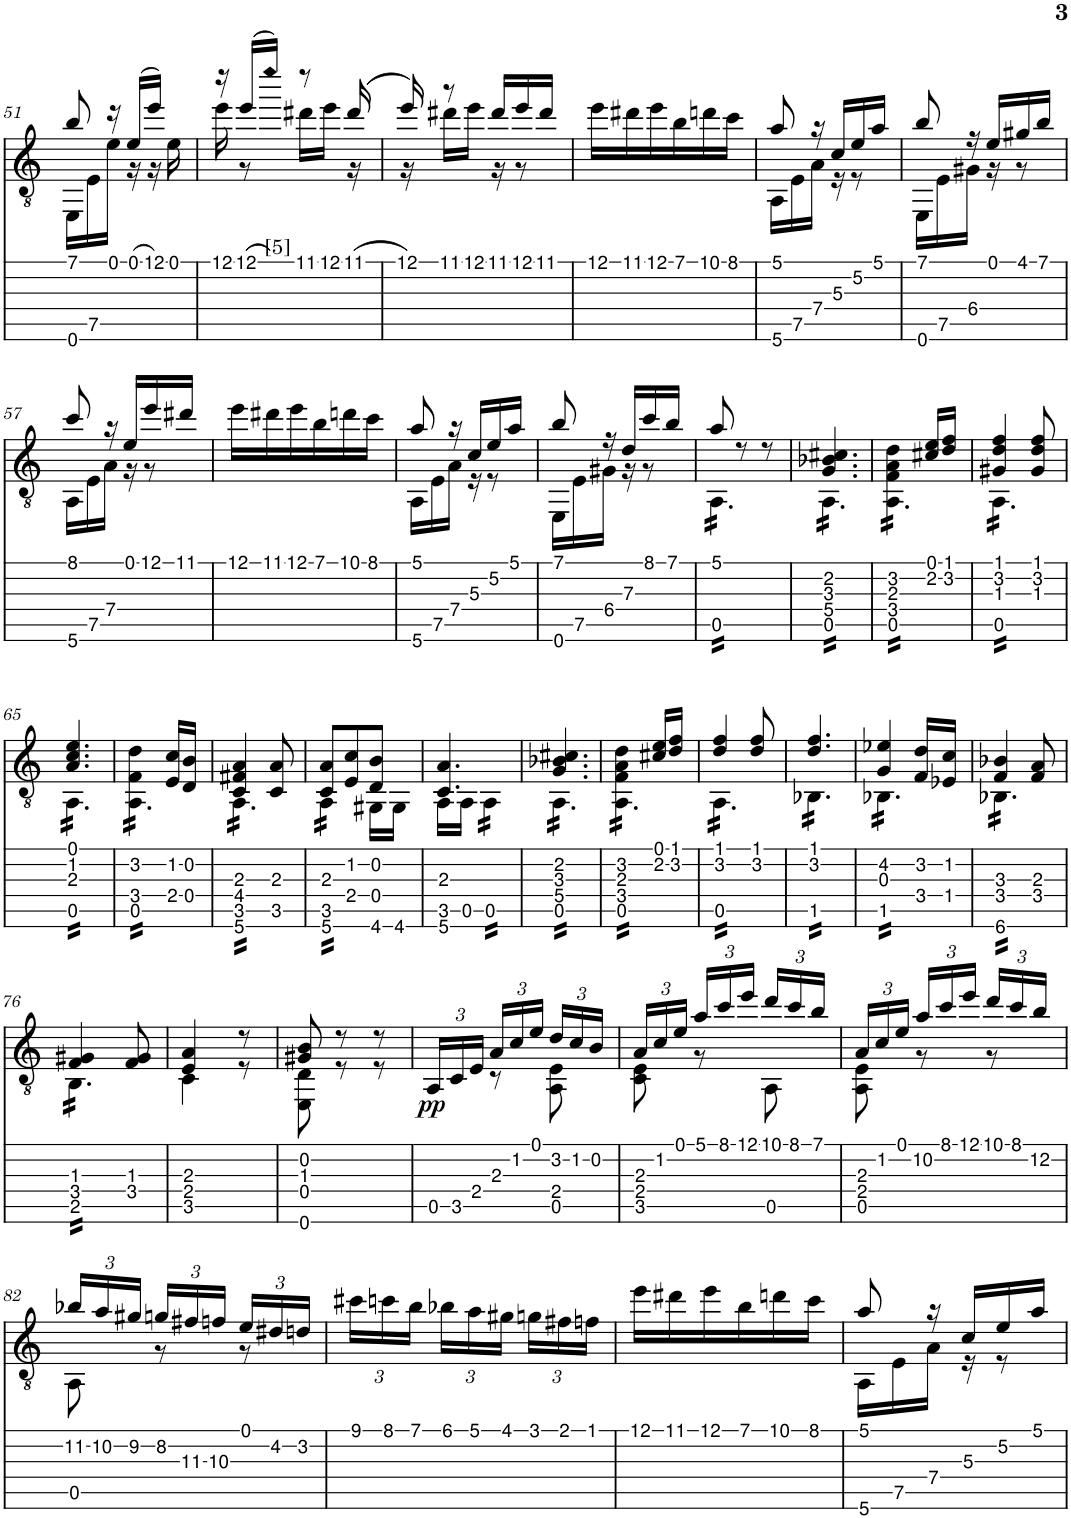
**kern	**kern	**dynam
*part1	*part1	*part1
*staff2	*staff1	*staff1/2
*I"Classical Guitar	*	*
!!LO:PB:g=z
*	*clefGv2	*
*k[f#]	*k[]	*
*e:	*a:	*
*M3/8	*M3/8	*
=51	=51	=51
*^	*^	*
8b	16EELL	8b/	16EE\LL	.
.	16E	.	16E\	.
16r	16eJJ	16r	16e\JJ	.
16eLL	16r	(16e/LL	16r	.
16eeJJ	16r	16ee/JJ)	16r	.
16r	16e	16ryy	16e\	.
=52	=52	=52	=52	=52
16r	16ee	16r	16ee\	.
16eeLL	8r	(16ee/LL	8r	.
!LO:TX:a:t=[5]	!	!	!	!
16eeeJJ	.	16eee/JJ)	.	.
8r	16dd#XLL	8r	16dd#X\LL	.
.	16eeJJ	.	16ee\JJ	.
16dd#X	16r	(16dd#/	16r	.
=53	=53	=53	=53	=53
16ee	16r	16ee/)	16r	.
8r	16dd#LL	8r	16dd#X\LL	.
.	16eeJJ	.	16ee\JJ	.
16dd#XLL	16r	16dd#/LL	16r	.
16ee	8r	16ee/	8r	.
16dd#JJ	.	16dd#/JJ	.	.
=54	=54	=54	=54	=54
16eeLL	4.r	16ee\LL	4.ryy	.
16dd#X	.	16dd#X\	.	.
16ee	.	16ee\	.	.
16b	.	16b\	.	.
16ddn	.	16ddn\	.	.
16ccJJ	.	16cc\JJ	.	.
=55	=55	=55	=55	=55
8a	16AALL	8a/	16AA\LL	.
.	16E	.	16E\	.
16r	16AJJ	16r	16A\JJ	.
16cLL	16r	16c/LL	16r	.
16e	8r	16e/	8r	.
16aJJ	.	16a/JJ	.	.
=56	=56	=56	=56	=56
8b	16EELL	8b/	16EE\LL	.
.	16E	.	16E\	.
16r	16G#JJ	16r	16G#X\JJ	.
16eLL	16r	16e/LL	16r	.
16g#X	8r	16g#X/	8r	.
16bJJ	.	16b/JJ	.	.
!!LO:LB:g=z	!!
=57	=57	=57	=57	=57
8cc	16AALL	8cc/	16AA\LL	.
.	16E	.	16E\	.
16r	16AJJ	16r	16A\JJ	.
16eLL	16r	16e/LL	16r	.
16ee	8r	16ee/	8r	.
16dd#XJJ	.	16dd#X/JJ	.	.
=58	=58	=58	=58	=58
16eeLL	4.r	16ee\LL	4.ryy	.
16dd#X	.	16dd#X\	.	.
16ee	.	16ee\	.	.
16b	.	16b\	.	.
16ddn	.	16ddn\	.	.
16ccJJ	.	16cc\JJ	.	.
=59	=59	=59	=59	=59
8a	16AALL	8a/	16AA\LL	.
.	16E	.	16E\	.
16r	16AJJ	16r	16A\JJ	.
16cLL	16r	16c/LL	16r	.
16e	8r	16e/	8r	.
16aJJ	.	16a/JJ	.	.
=60	=60	=60	=60	=60
8b	16EELL	8b/	16EE\LL	.
.	16E	.	16E\	.
16r	16G#JJ	16r	16G#X\JJ	.
16dLL	16r	16d/LL	16r	.
16cc	8r	16cc/	8r	.
16bJJ	.	16b/JJ	.	.
=61	=61	=61	=61	=61
*tremolo	*	*	*	*
*	*	*tremolo	*	*
8a	16AALL	8a/	16AA\LL	.
.	16AA	.	16AA\	.
8r	16AA	8r	16AA\	.
.	16AA	.	16AA\	.
8r	16AA	8r	16AA\	.
.	16AAJJ	.	16AA\JJ	.
=62	=62	=62	=62	=62
4.G 4.B-X 4.c#X	16AALL	4.G/ 4.B-X/ 4.c#X/	16AA\LL	.
.	16AA	.	16AA\	.
.	16AA	.	16AA\	.
.	16AA	.	16AA\	.
.	16AA	.	16AA\	.
.	16AAJJ	.	16AA\JJ	.
=63	=63	=63	=63	=63
4F 4A 4d	16AALL	4F\ 4A\ 4d\	16AA\LL	.
.	16AA	.	16AA\	.
.	16AA	.	16AA\	.
.	16AA	.	16AA\	.
16c#X\ 16e\LL	16AA	16c#X/ 16e/LL	16AA\	.
16d\ 16f\JJ	16AAJJ	16d/ 16f/JJ	16AA\JJ	.
=64	=64	=64	=64	=64
4G#X 4d 4f	16AALL	4G#X/ 4d/ 4f/	16AA\LL	.
.	16AA	.	16AA\	.
.	16AA	.	16AA\	.
.	16AA	.	16AA\	.
8G# 8d 8f	16AA	8G#/ 8d/ 8f/	16AA\	.
.	16AAJJ	.	16AA\JJ	.
!!LO:LB:g=z	!!
=65	=65	=65	=65	=65
4.A 4.c 4.e	16AALL	4.A/ 4.c/ 4.e/	16AA\LL	.
.	16AA	.	16AA\	.
.	16AA	.	16AA\	.
.	16AA	.	16AA\	.
.	16AA	.	16AA\	.
.	16AAJJ	.	16AA\JJ	.
=66	=66	=66	=66	=66
4F 4d	16AALL	4F\ 4d\	16AA\LL	.
.	16AA	.	16AA\	.
.	16AA	.	16AA\	.
.	16AA	.	16AA\	.
16E\ 16c\LL	16AA	16E/ 16c/LL	16AA\	.
16D\ 16B\JJ	16AAJJ	16D/ 16B/JJ	16AA\JJ	.
=67	=67	=67	=67	=67
4C 4F#X 4A	16AALL	4C/ 4F#X/ 4A/	16AA\LL	.
.	16AA	.	16AA\	.
.	16AA	.	16AA\	.
.	16AA	.	16AA\	.
8C 8A	16AA	8C/ 8A/	16AA\	.
.	16AAJJ	.	16AA\JJ	.
=68	=68	=68	=68	=68
8C\ 8A\L	16AALL	8C/ 8A/L	16AA\LL	.
.	16AA	.	16AA\	.
8E\ 8c\	16AA	8E/ 8c/	16AA\	.
.	16AAJJ	.	16AA\JJ	.
*	*	*Xtremolo	*	*
*Xtremolo	*	*	*	*
8D\ 8B\J	16GG#LL	8D/ 8B/J	16GG#X\LL	.
.	16GG#JJ	.	16GG#\JJ	.
=69	=69	=69	=69	=69
4.C 4.A	16AALL	4.C/ 4.A/	16AA\LL	.
.	16AAJJ	.	16AA\JJ	.
*tremolo	*	*	*	*
*	*	*tremolo	*	*
.	16AALL	.	16AA\LL	.
.	16AA	.	16AA\	.
.	16AA	.	16AA\	.
.	16AAJJ	.	16AA\JJ	.
=70	=70	=70	=70	=70
4.G 4.B-X 4.c#X	16AALL	4.G/ 4.B-X/ 4.c#X/	16AA\LL	.
.	16AA	.	16AA\	.
.	16AA	.	16AA\	.
.	16AA	.	16AA\	.
.	16AA	.	16AA\	.
.	16AAJJ	.	16AA\JJ	.
=71	=71	=71	=71	=71
4F 4A 4d	16AALL	4F\ 4A\ 4d\	16AA\LL	.
.	16AA	.	16AA\	.
.	16AA	.	16AA\	.
.	16AA	.	16AA\	.
16c#X\ 16e\LL	16AA	16c#X/ 16e/LL	16AA\	.
16d\ 16f\JJ	16AAJJ	16d/ 16f/JJ	16AA\JJ	.
=72	=72	=72	=72	=72
4d 4f	16AALL	4d/ 4f/	16AA\LL	.
.	16AA	.	16AA\	.
.	16AA	.	16AA\	.
.	16AA	.	16AA\	.
8d 8f	16AA	8d/ 8f/	16AA\	.
.	16AAJJ	.	16AA\JJ	.
=73	=73	=73	=73	=73
4.d 4.f	16BB-LL	4.d/ 4.f/	16BB-X\LL	.
.	16BB-	.	16BB-X\	.
.	16BB-	.	16BB-X\	.
.	16BB-	.	16BB-X\	.
.	16BB-	.	16BB-X\	.
.	16BB-JJ	.	16BB-X\JJ	.
=74	=74	=74	=74	=74
4G 4e-X	16BB-LL	4G/ 4e-X/	16BB-X\LL	.
.	16BB-	.	16BB-X\	.
.	16BB-	.	16BB-X\	.
.	16BB-	.	16BB-X\	.
16F\ 16d\LL	16BB-	16F/ 16d/LL	16BB-X\	.
16E-X\ 16c\JJ	16BB-JJ	16E-X/ 16c/JJ	16BB-X\JJ	.
=75	=75	=75	=75	=75
4F 4B-X	16BB-LL	4F/ 4B-X/	16BB-X\LL	.
.	16BB-	.	16BB-X\	.
.	16BB-	.	16BB-X\	.
.	16BB-	.	16BB-X\	.
8F 8A	16BB-	8F/ 8A/	16BB-X\	.
.	16BB-JJ	.	16BB-X\JJ	.
!!LO:LB:g=z	!!
=76	=76	=76	=76	=76
4F 4G#X	16BBLL	4F/ 4G#X/	16BB\LL	.
.	16BB	.	16BB\	.
.	16BB	.	16BB\	.
.	16BB	.	16BB\	.
8F 8G#	16BB	8F/ 8G#/	16BB\	.
.	16BBJJ	.	16BB\JJ	.
*	*	*Xtremolo	*	*
*Xtremolo	*	*	*	*
=77	=77	=77	=77	=77
4E 4A	4C	4E/ 4A/	4C\	.
8r	8r	8r	8r	.
=78	=78	=78	=78	=78
8G# 8B	8EE 8D	8G#X/ 8B/	8EE\ 8D\	.
8r	8r	8r	8r	.
8r	8r	8r	8r	.
=79	=79	=79	=79	=79
*Xbrackettup	*	*Xbrackettup	*	*
!	!	!	!	!LO:DY:b
24AALL	8r	24AA/LL	8ryy	pp
24C	.	24C/	.	.
24E	.	24E/JJ	.	.
24A	8r	24A/LL	8r	.
24c	.	24c/	.	.
24e	.	24e/JJ	.	.
24d	8AA 8E	24d/LL	8AA\ 8E\	.
24c	.	24c/	.	.
24BJJ	.	24B/JJ	.	.
=80	=80	=80	=80	=80
24ALL	8C 8E	24A/LL	8C\ 8E\	.
24c	.	24c/	.	.
24e	.	24e/JJ	.	.
24a	8r	24a/LL	8r	.
24cc	.	24cc/	.	.
24ee	.	24ee/JJ	.	.
24dd	8AA	24dd/LL	8AA\	.
24cc	.	24cc/	.	.
24bJJ	.	24b/JJ	.	.
=81	=81	=81	=81	=81
24ALL	8AA 8E	24A/LL	8AA\ 8E\	.
24c	.	24c/	.	.
24e	.	24e/JJ	.	.
24a	8r	24a/LL	8r	.
24cc	.	24cc/	.	.
24ee	.	24ee/JJ	.	.
24dd	8r	24dd/LL	8r	.
24cc	.	24cc/	.	.
24bJJ	.	24b/JJ	.	.
!!LO:LB:g=z	!!
=82	=82	=82	=82	=82
24b-XLL	8AA	24b-X/LL	8AA\	.
24a	.	24a/	.	.
24g#X	.	24g#X/JJ	.	.
24gn	8r	24gn/LL	8r	.
24f#X	.	24f#X/	.	.
24fn	.	24fn/JJ	.	.
24e	8r	24e/LL	8r	.
24d#X	.	24d#X/	.	.
24dnJJ	.	24dn/JJ	.	.
*v	*v	*	*	*
*	*v	*v	*
=83	=83	=83
24cc#XLL	24cc#X\LL	.
24ccn	24ccn\	.
24b	24b\JJ	.
24b-X	24b-X\LL	.
24a	24a\	.
24g#X	24g#X\JJ	.
24gn	24gn\LL	.
24f#X	24f#X\	.
24fnJJ	24fn\JJ	.
=84	=84	=84
16eeLL	16ee\LL	.
16dd#X	16dd#X\	.
16ee	16ee\	.
16b	16b\	.
16ddn	16ddn\	.
16ccJJ	16cc\JJ	.
=85	=85	=85
*^	*^	*
8a	16AALL	8a/	16AA\LL	.
.	16E	.	16E\	.
16ryy	16AJJ	16r	16A\JJ	.
16cLL	16ryy	16c/LL	16r	.
16e	8r	16e/	8r	.
16aJJ	.	16a/JJ	.	.
*v	*v	*	*	*
*	*v	*v	*
=	=	=
*-	*-	*-
